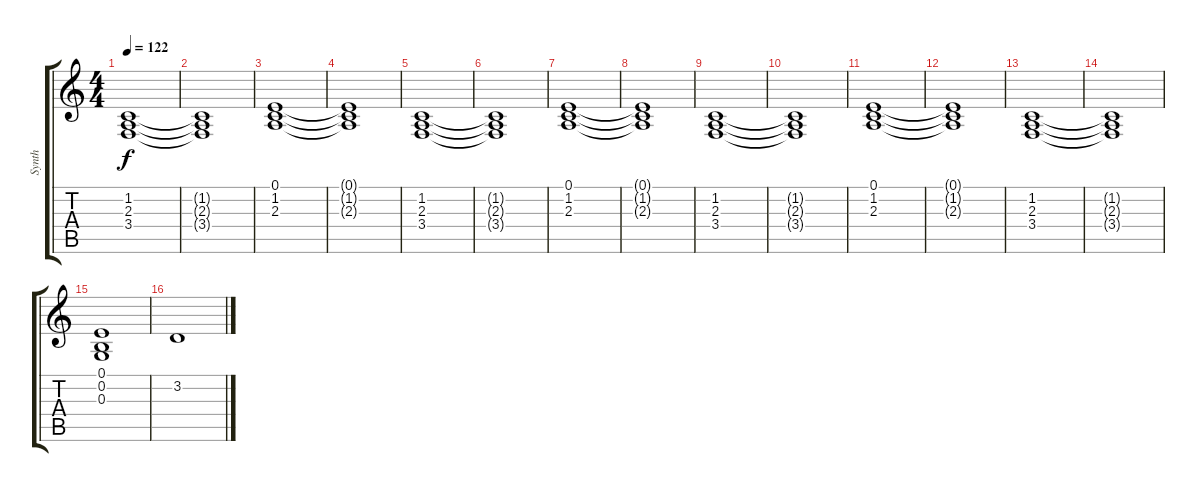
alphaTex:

\track ("Synth" "Synth") {instrument synthstrings1}
\staff {score tabs}
\tuning (E4 B3 G3 D3 A2 E2) {hide}
\ts (4 4)
\tempo 122
\clef g2
\ks c
(1.2 2.3 3.4).1{dy f} |
(1.2{t} 2.3{t} 3.4{t}).1 |
(0.1 1.2 2.3).1 |
(0.1{t} 1.2{t} 2.3{t}).1 |
(1.2 2.3 3.4).1 |
(1.2{t} 2.3{t} 3.4{t}).1 |
(0.1 1.2 2.3).1 |
(0.1{t} 1.2{t} 2.3{t}).1 |
(1.2 2.3 3.4).1 |
(1.2{t} 2.3{t} 3.4{t}).1 |
(0.1 1.2 2.3).1 |
(0.1{t} 1.2{t} 2.3{t}).1 |
(1.2 2.3 3.4).1 |
(1.2{t} 2.3{t} 3.4{t}).1 |
(0.1 0.2 0.3).1 |
3.2.1
